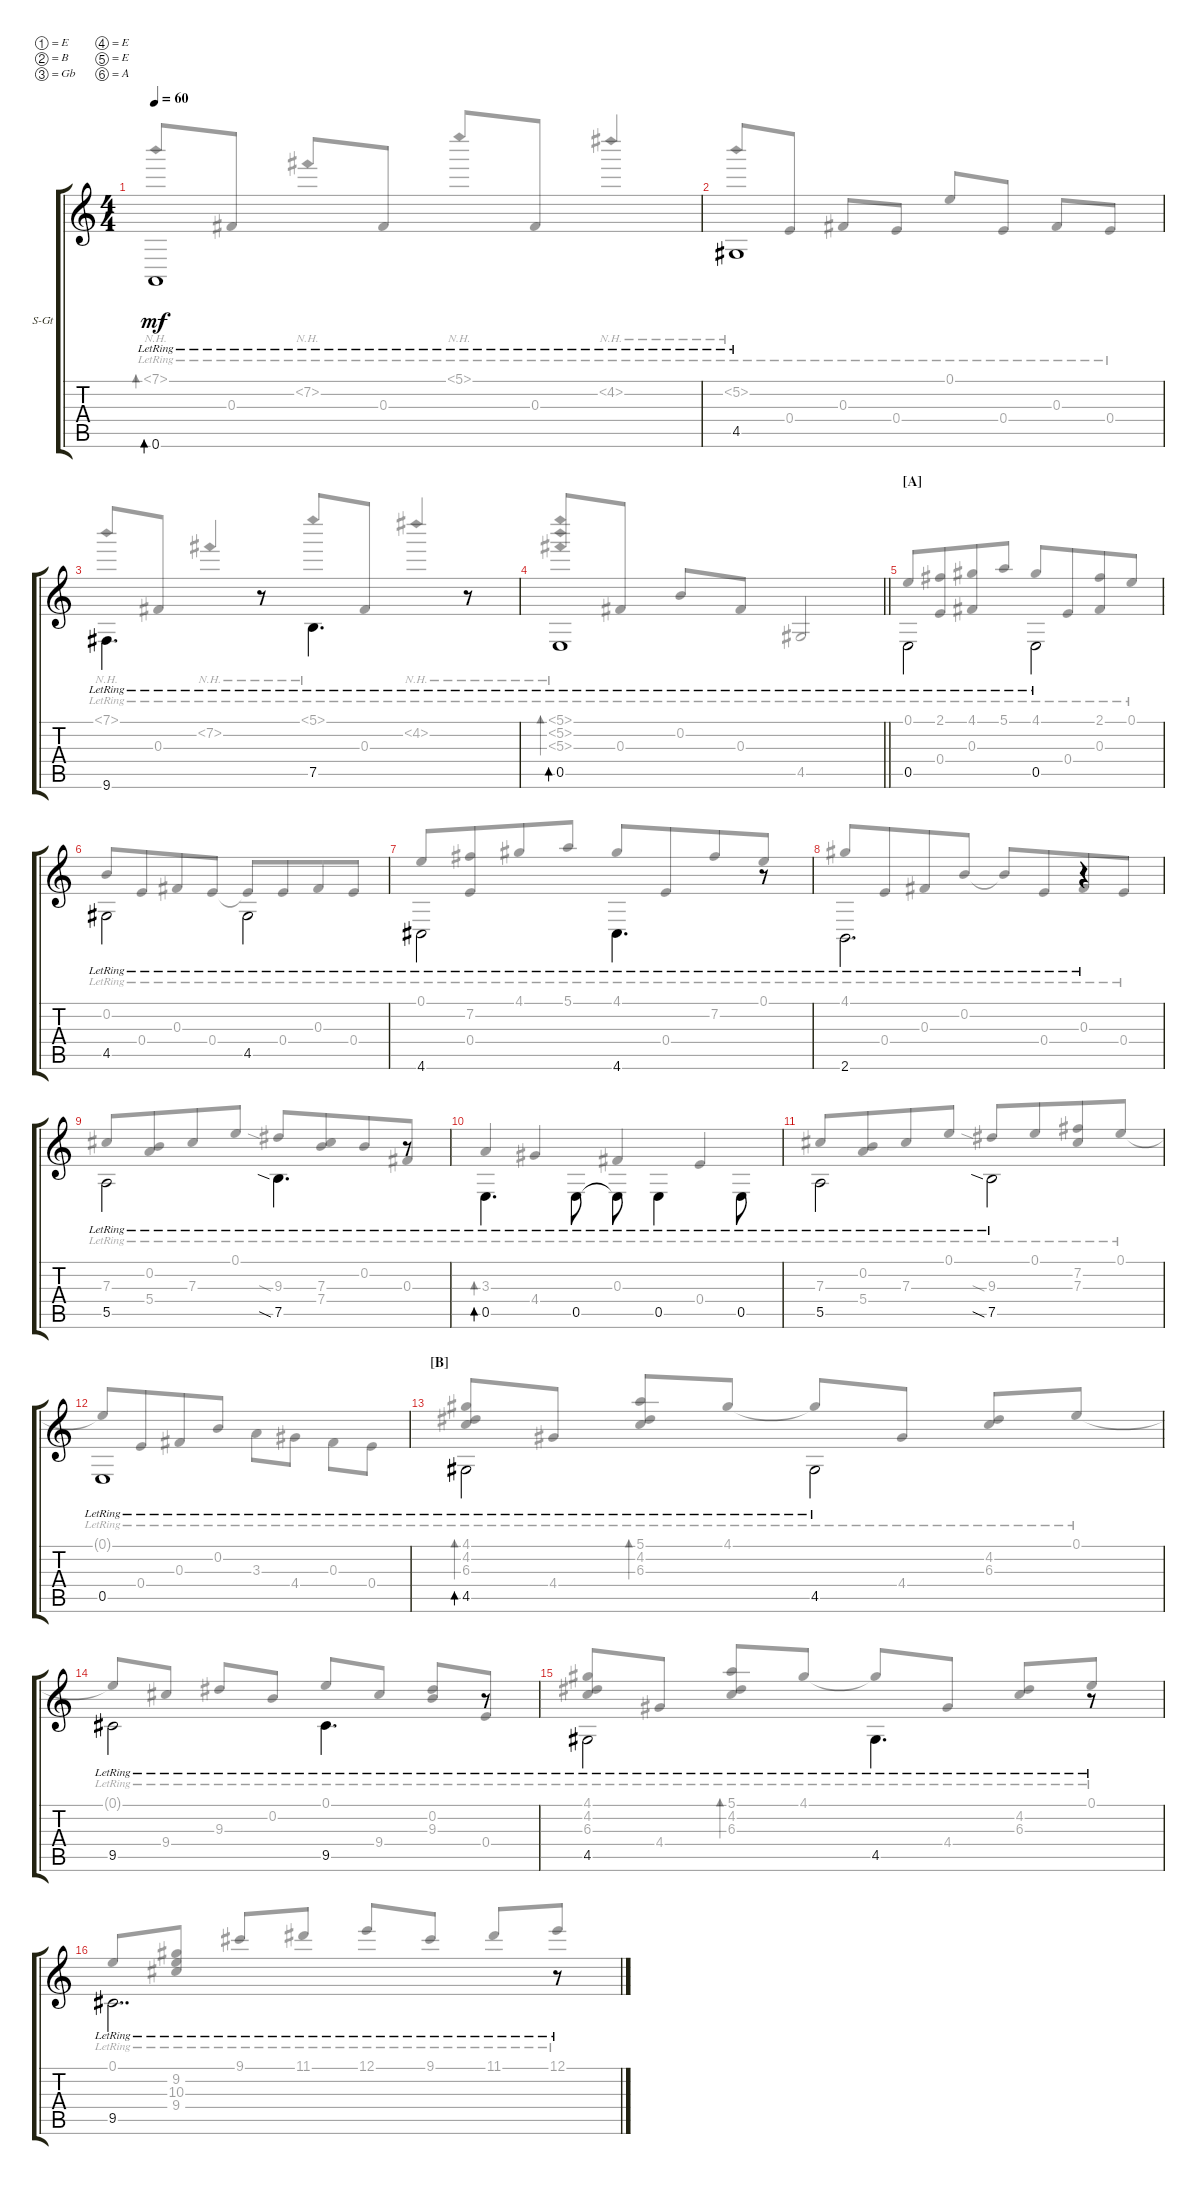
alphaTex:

\defaultSystemsLayout 4
\bracketExtendMode groupsimilarinstruments
\firstSystemTrackNameOrientation horizontal
\otherSystemsTrackNameOrientation horizontal
\track ("Steel Guitar" "S-Gt") {instrument acousticguitarsteel}
\staff {score tabs}
\tuning (E4 B3 Gb3 E3 E2 A1)
\voice
\ts (4 4)
\tempo 60
\clef g2
\ks c
0.6{lr}.1{bd 0 dy mf beam invert} |
4.5{lr}.1{beam invert} |
9.6{lr}.4{d beam invert} r.8{beam invert} 7.5{lr}.4{d beam invert} r.8{beam invert} |
\barLineRight lightlight
0.5{lr}.1{bd 0 beam invert} |
\section ("A" "")
0.5{lr}.2{beam invert} 0.5{lr}.2{beam invert} |
4.5{lr}.2{beam invert} 4.5{lr}.2{beam invert} |
4.6{lr}.2{beam invert} 4.6{lr}.4{d beam invert} r.8{beam invert} |
2.6{lr}.2{d beam invert} r.4{beam invert} |
5.5{lr}.2{beam invert} 7.5{sia lr}.4{d beam invert} r.8{beam invert} |
0.5{lr}.4{d bd 0 beam invert} 0.5{lr}.8{beam invert} 0.5{lr t}.8{beam invert} 0.5{lr}.4{beam invert} 0.5{lr}.8{beam invert} |
5.5{lr}.2{beam invert} 7.5{sia lr}.2{beam invert} |
0.5{lr}.1{beam invert} |
\section ("B" "")
4.5{lr}.2{bd 0 beam invert} 4.5{lr}.2{beam invert} |
9.5{lr}.2{beam invert} 9.5{lr}.4{d beam invert} r.8 |
4.5{lr}.2{beam invert} 4.5{lr}.4{d beam invert} r.8{beam invert} |
9.5{lr}.2{dd beam invert} r.8{beam invert}
\voice
\clef g2
\ottava regular
\simile none
\ks c
7.1{nh lr}.8{bd 30 dy mf beam invert} 0.3{lr}.8 7.2{nh lr}.8{beam invert} 0.3{lr}.8 5.1{nh lr}.8{beam invert} 0.3{lr}.8 4.2{nh lr}.4{beam invert} |
5.2{nh lr}.8{beam invert} 0.4{lr}.8 0.3{lr}.8{beam invert} 0.4{lr}.8 0.1{lr}.8{beam invert} 0.4{lr}.8 0.3{lr}.8{beam invert} 0.4{lr}.8 |
7.1{nh lr}.8{beam invert} 0.3{lr}.8 7.2{nh lr}.4{beam invert} 5.1{nh lr}.8 0.3{lr}.8{beam invert} 4.2{nh lr}.4{beam invert} |
\barLineRight lightlight
(5.1{nh lr} 5.2{nh lr} 5.3{nh lr}).8{bd 30} 0.3{lr}.8{beam invert} 0.2{lr}.8{beam invert} 0.3{lr}.8 4.5{lr}.2{beam invert} |
0.1{lr}.8{beam merge} (2.1{lr} 0.4{lr}).8{beam merge} (4.1{lr} 0.3{lr}).8{beam merge} 5.1{lr}.8{beam invert} 4.1{lr}.8{beam merge} 0.4{lr}.8{beam merge} (0.3{lr} 2.1{lr}).8{beam merge} 0.1{lr}.8{beam invert} |
0.2{lr}.8{beam merge} 0.4{lr}.8{beam merge} 0.3{lr}.8{beam merge} 0.4{lr}.8{beam invert} 0.4{lr t}.8{beam merge} 0.4{lr}.8{beam merge} 0.3{lr}.8{beam merge} 0.4{lr}.8{beam invert} |
0.1{lr}.8{beam invert beam merge} (7.2{lr} 0.4{lr}).8{beam merge} 4.1{lr}.8{beam merge} 5.1{lr}.8 4.1{lr}.8{beam invert beam merge} 0.4{lr}.8{beam merge} 7.2{lr}.8{beam merge} 0.1{lr}.8 |
4.1{lr}.8{beam invert beam merge} 0.4{lr}.8{beam merge} 0.3{lr}.8{beam merge} 0.2{lr}.8 0.2{lr t}.8{beam invert beam merge} 0.4{lr}.8{beam merge} 0.3{lr}.8{beam merge} 0.4{lr}.8{beam merge} |
7.3{lr}.8{beam invert beam merge} (0.2{lr} 5.4{lr}).8{beam merge} 7.3{lr}.8{beam merge} 0.1{lr}.8 9.3{sia lr}.8{beam invert beam merge} (7.3{lr} 7.4{lr}).8{beam merge} 0.2{lr}.8{beam merge} 0.3{lr}.8 |
3.3{lr}.4{bd 30 beam invert beam merge} 4.4{lr}.4{beam invert beam merge} 0.3{lr}.4{beam invert beam merge} 0.4{lr}.4{beam invert beam merge} |
7.3{lr}.8{beam invert beam merge} (0.2{lr} 5.4{lr}).8{beam merge} 7.3{lr}.8{beam merge} 0.1{lr}.8 9.3{sia lr}.8{beam invert beam merge} 0.1{lr}.8{beam merge} (7.2{lr} 7.3{lr}).8{beam merge} 0.1{lr}.8 |
0.1{lr t}.8{beam invert beam merge} 0.4{lr}.8{beam merge} 0.3{lr}.8{beam merge} 0.2{lr}.8 3.3{lr}.8 4.4{lr}.8 0.3{lr}.8 0.4{lr}.8 |
(6.3{lr} 4.2{lr} 4.1{lr}).8{bd 30 beam invert} 4.4{lr}.8 (6.3{lr} 4.2{lr} 5.1{lr}).8{bd 30 beam invert} 4.1{lr}.8 4.1{lr t}.8{beam invert} 4.4{lr}.8 (6.3{lr} 4.2{lr}).8{beam invert} 0.1{lr}.8 |
0.1{lr t}.8{beam invert} 9.4{lr}.8 9.3{lr}.8{beam invert} 0.2{lr}.8 0.1{lr}.8{beam invert} 9.4{lr}.8 (0.2{lr} 9.3{lr}).8{beam invert} 0.4{lr}.8 |
(6.3{lr} 4.2{lr} 4.1{lr}).8 4.4{lr}.8{beam invert} (6.3{lr} 4.2{lr} 5.1{lr}).8{bd 30 beam invert} 4.1{lr}.8 4.1{lr t}.8{beam invert} 4.4{lr}.8 (6.3{lr} 4.2{lr}).8{beam invert} 0.1{lr}.8 |
0.1{lr}.8{beam invert} (9.2{lr} 10.3{lr} 9.4{lr}).8 9.1{lr}.8{beam invert} 11.1{lr}.8 12.1{lr}.8{beam invert} 9.1{lr}.8 11.1{lr}.8{beam invert} 12.1{lr}.8
